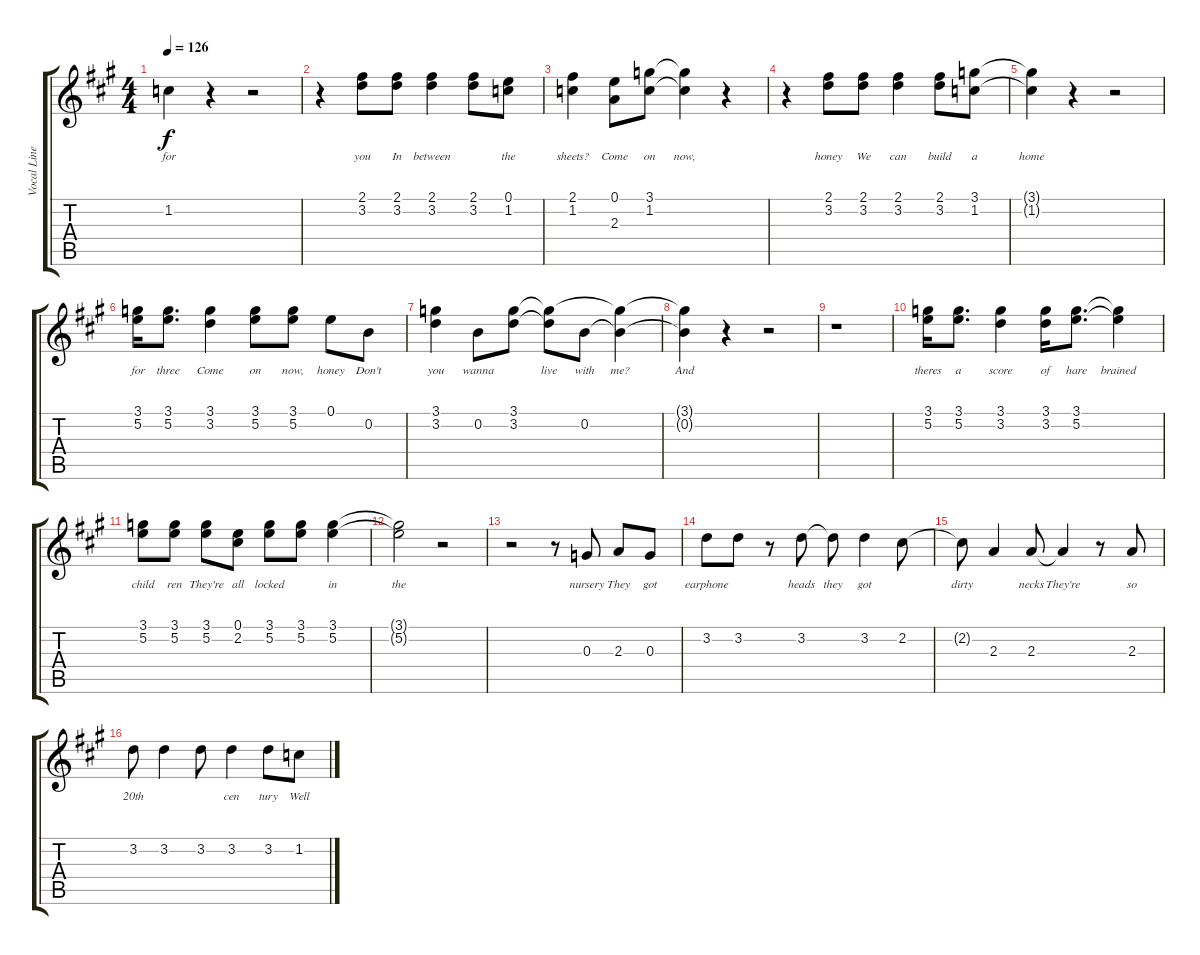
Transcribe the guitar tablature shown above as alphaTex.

\track ("Vocal Line" "Vocal Line") {instrument accordion}
\staff {score tabs}
\tuning (E5 B4 G4 D4 A3 E3) {hide}
\ts (4 4)
\tempo 126
\clef g2
\ks a
1.2{t}.4{lyrics (0 "for") lyrics (1 "") lyrics (2 "") lyrics (3 "") lyrics (4 "") dy f} r.4 r.2 |
r.4 (2.1 3.2).8{lyrics (0 "you") lyrics (1 "") lyrics (2 "") lyrics (3 "") lyrics (4 "")} (2.1 3.2).8{lyrics (0 "In") lyrics (1 "") lyrics (2 "") lyrics (3 "") lyrics (4 "")} (2.1 3.2).4{lyrics (0 "between") lyrics (1 "") lyrics (2 "") lyrics (3 "") lyrics (4 "")} (2.1 3.2).8{lyrics (0 "") lyrics (1 "") lyrics (2 "") lyrics (3 "") lyrics (4 "")} (0.1 1.2).8{lyrics (0 "the") lyrics (1 "") lyrics (2 "") lyrics (3 "") lyrics (4 "")} |
(2.1 1.2).4{lyrics (0 "sheets?") lyrics (1 "") lyrics (2 "") lyrics (3 "") lyrics (4 "")} (0.1 2.3).8{lyrics (0 "Come") lyrics (1 "") lyrics (2 "") lyrics (3 "") lyrics (4 "")} (3.1 1.2).8{lyrics (0 "on") lyrics (1 "") lyrics (2 "") lyrics (3 "") lyrics (4 "")} (3.1{t} 1.2{t}).4{lyrics (0 "now,") lyrics (1 "") lyrics (2 "") lyrics (3 "") lyrics (4 "")} r.4 |
r.4 (2.1 3.2).8{lyrics (0 "honey") lyrics (1 "") lyrics (2 "") lyrics (3 "") lyrics (4 "")} (2.1 3.2).8{lyrics (0 "We") lyrics (1 "") lyrics (2 "") lyrics (3 "") lyrics (4 "")} (2.1 3.2).4{lyrics (0 "can") lyrics (1 "") lyrics (2 "") lyrics (3 "") lyrics (4 "")} (2.1 3.2).8{lyrics (0 "build") lyrics (1 "") lyrics (2 "") lyrics (3 "") lyrics (4 "")} (3.1 1.2).8{lyrics (0 "a") lyrics (1 "") lyrics (2 "") lyrics (3 "") lyrics (4 "")} |
(3.1{t} 1.2{t}).4{lyrics (0 "home") lyrics (1 "") lyrics (2 "") lyrics (3 "") lyrics (4 "")} r.4 r.2 |
(3.1 5.2).16{lyrics (0 "for") lyrics (1 "") lyrics (2 "") lyrics (3 "") lyrics (4 "")} (3.1 5.2).8{d lyrics (0 "three") lyrics (1 "") lyrics (2 "") lyrics (3 "") lyrics (4 "")} (3.1 3.2).4{lyrics (0 "Come") lyrics (1 "") lyrics (2 "") lyrics (3 "") lyrics (4 "")} (3.1 5.2).8{lyrics (0 "on") lyrics (1 "") lyrics (2 "") lyrics (3 "") lyrics (4 "")} (3.1 5.2).8{lyrics (0 "now,") lyrics (1 "") lyrics (2 "") lyrics (3 "") lyrics (4 "")} 0.1.8{lyrics (0 "honey") lyrics (1 "") lyrics (2 "") lyrics (3 "") lyrics (4 "")} 0.2.8{lyrics (0 "Don't") lyrics (1 "") lyrics (2 "") lyrics (3 "") lyrics (4 "")} |
(3.1 3.2).4{lyrics (0 "you") lyrics (1 "") lyrics (2 "") lyrics (3 "") lyrics (4 "")} 0.2.8{lyrics (0 "wanna") lyrics (1 "") lyrics (2 "") lyrics (3 "") lyrics (4 "")} (3.1 3.2).8{lyrics (0 "") lyrics (1 "") lyrics (2 "") lyrics (3 "") lyrics (4 "")} (3.1{t} 3.2{t}).8{lyrics (0 "live") lyrics (1 "") lyrics (2 "") lyrics (3 "") lyrics (4 "")} 0.2.8{lyrics (0 "with") lyrics (1 "") lyrics (2 "") lyrics (3 "") lyrics (4 "")} (3.1{t} 0.2{t}).4{lyrics (0 "me?") lyrics (1 "") lyrics (2 "") lyrics (3 "") lyrics (4 "")} |
(3.1{t} 0.2{t}).4{lyrics (0 "And") lyrics (1 "") lyrics (2 "") lyrics (3 "") lyrics (4 "")} r.4 r.2 |
r.1 |
(3.1 5.2).16{lyrics (0 "theres") lyrics (1 "") lyrics (2 "") lyrics (3 "") lyrics (4 "")} (3.1 5.2).8{d lyrics (0 "a") lyrics (1 "") lyrics (2 "") lyrics (3 "") lyrics (4 "")} (3.1 3.2).4{lyrics (0 "score") lyrics (1 "") lyrics (2 "") lyrics (3 "") lyrics (4 "")} (3.1 3.2).16{lyrics (0 "of") lyrics (1 "") lyrics (2 "") lyrics (3 "") lyrics (4 "")} (3.1 5.2).8{d lyrics (0 "hare") lyrics (1 "") lyrics (2 "") lyrics (3 "") lyrics (4 "")} (3.1{t} 5.2{t}).4{lyrics (0 "brained") lyrics (1 "") lyrics (2 "") lyrics (3 "") lyrics (4 "")} |
(3.1 5.2).8{lyrics (0 "child") lyrics (1 "") lyrics (2 "") lyrics (3 "") lyrics (4 "")} (3.1 5.2).8{lyrics (0 "ren") lyrics (1 "") lyrics (2 "") lyrics (3 "") lyrics (4 "")} (3.1 5.2).8{lyrics (0 "They're") lyrics (1 "") lyrics (2 "") lyrics (3 "") lyrics (4 "")} (0.1 2.2).8{lyrics (0 "all") lyrics (1 "") lyrics (2 "") lyrics (3 "") lyrics (4 "")} (3.1 5.2).8{lyrics (0 "locked") lyrics (1 "") lyrics (2 "") lyrics (3 "") lyrics (4 "")} (3.1 5.2).8{lyrics (0 "") lyrics (1 "") lyrics (2 "") lyrics (3 "") lyrics (4 "")} (3.1 5.2).4{lyrics (0 "in") lyrics (1 "") lyrics (2 "") lyrics (3 "") lyrics (4 "")} |
(3.1{t} 5.2{t}).2{lyrics (0 "the") lyrics (1 "") lyrics (2 "") lyrics (3 "") lyrics (4 "")} r.2 |
r.2 r.8 0.3.8{lyrics (0 "nursery") lyrics (1 "") lyrics (2 "") lyrics (3 "") lyrics (4 "")} 2.3.8{lyrics (0 "They") lyrics (1 "") lyrics (2 "") lyrics (3 "") lyrics (4 "")} 0.3.8{lyrics (0 "got") lyrics (1 "") lyrics (2 "") lyrics (3 "") lyrics (4 "")} |
3.2.8{lyrics (0 "earphone") lyrics (1 "") lyrics (2 "") lyrics (3 "") lyrics (4 "")} 3.2.8{lyrics (0 "") lyrics (1 "") lyrics (2 "") lyrics (3 "") lyrics (4 "")} r.8 3.2.8{lyrics (0 "heads") lyrics (1 "") lyrics (2 "") lyrics (3 "") lyrics (4 "")} 3.2{t}.8{lyrics (0 "they") lyrics (1 "") lyrics (2 "") lyrics (3 "") lyrics (4 "")} 3.2.4{lyrics (0 "got") lyrics (1 "") lyrics (2 "") lyrics (3 "") lyrics (4 "")} 2.2.8{lyrics (0 "") lyrics (1 "") lyrics (2 "") lyrics (3 "") lyrics (4 "")} |
2.2{t}.8{lyrics (0 "dirty") lyrics (1 "") lyrics (2 "") lyrics (3 "") lyrics (4 "")} 2.3.4{lyrics (0 "") lyrics (1 "") lyrics (2 "") lyrics (3 "") lyrics (4 "")} 2.3.8{lyrics (0 "necks") lyrics (1 "") lyrics (2 "") lyrics (3 "") lyrics (4 "")} 2.3{t}.4{lyrics (0 "They're") lyrics (1 "") lyrics (2 "") lyrics (3 "") lyrics (4 "")} r.8 2.3.8{lyrics (0 "so") lyrics (1 "") lyrics (2 "") lyrics (3 "") lyrics (4 "")} |
3.2.8{lyrics (0 "20th") lyrics (1 "") lyrics (2 "") lyrics (3 "") lyrics (4 "")} 3.2.4{lyrics (0 "") lyrics (1 "") lyrics (2 "") lyrics (3 "") lyrics (4 "")} 3.2.8{lyrics (0 "") lyrics (1 "") lyrics (2 "") lyrics (3 "") lyrics (4 "")} 3.2.4{lyrics (0 "cen") lyrics (1 "") lyrics (2 "") lyrics (3 "") lyrics (4 "")} 3.2.8{lyrics (0 "tury") lyrics (1 "") lyrics (2 "") lyrics (3 "") lyrics (4 "")} 1.2.8{lyrics (0 "Well") lyrics (1 "") lyrics (2 "") lyrics (3 "") lyrics (4 "")}
